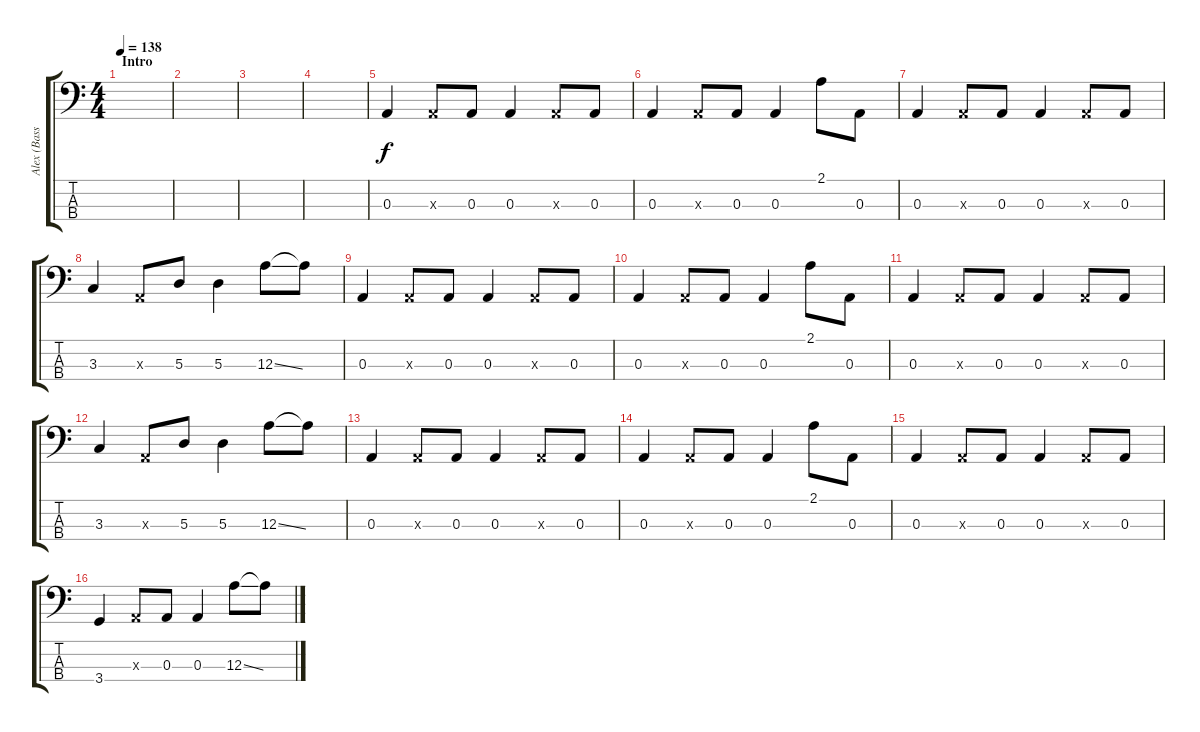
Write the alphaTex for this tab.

\track ("Alex (Bass)" "Alex (Bass") {instrument electricbasspick}
\staff {score tabs}
\tuning (G2 D2 A1 E1) {hide}
\ts (4 4)
\section ("" "Intro")
\tempo 138
\clef f4
\ks c
|
|
|
|
0.3.4 0.3{x}.8 0.3.8 0.3.4 0.3{x}.8 0.3.8 |
0.3.4 0.3{x}.8 0.3.8 0.3.4 2.1.8 0.3.8 |
0.3.4 0.3{x}.8 0.3.8 0.3.4 0.3{x}.8 0.3.8 |
3.3.4 0.3{x}.8 5.3.8 5.3.4 12.3{ss}.8 12.3{t}.8 |
0.3.4 0.3{x}.8 0.3.8 0.3.4 0.3{x}.8 0.3.8 |
0.3.4 0.3{x}.8 0.3.8 0.3.4 2.1.8 0.3.8 |
0.3.4 0.3{x}.8 0.3.8 0.3.4 0.3{x}.8 0.3.8 |
3.3.4 0.3{x}.8 5.3.8 5.3.4 12.3{ss}.8 12.3{t}.8 |
0.3.4 0.3{x}.8 0.3.8 0.3.4 0.3{x}.8 0.3.8 |
0.3.4 0.3{x}.8 0.3.8 0.3.4 2.1.8 0.3.8 |
0.3.4 0.3{x}.8 0.3.8 0.3.4 0.3{x}.8 0.3.8 |
3.4.4 0.3{x}.8 0.3.8 0.3.4 12.3{ss}.8 12.3{t}.8
